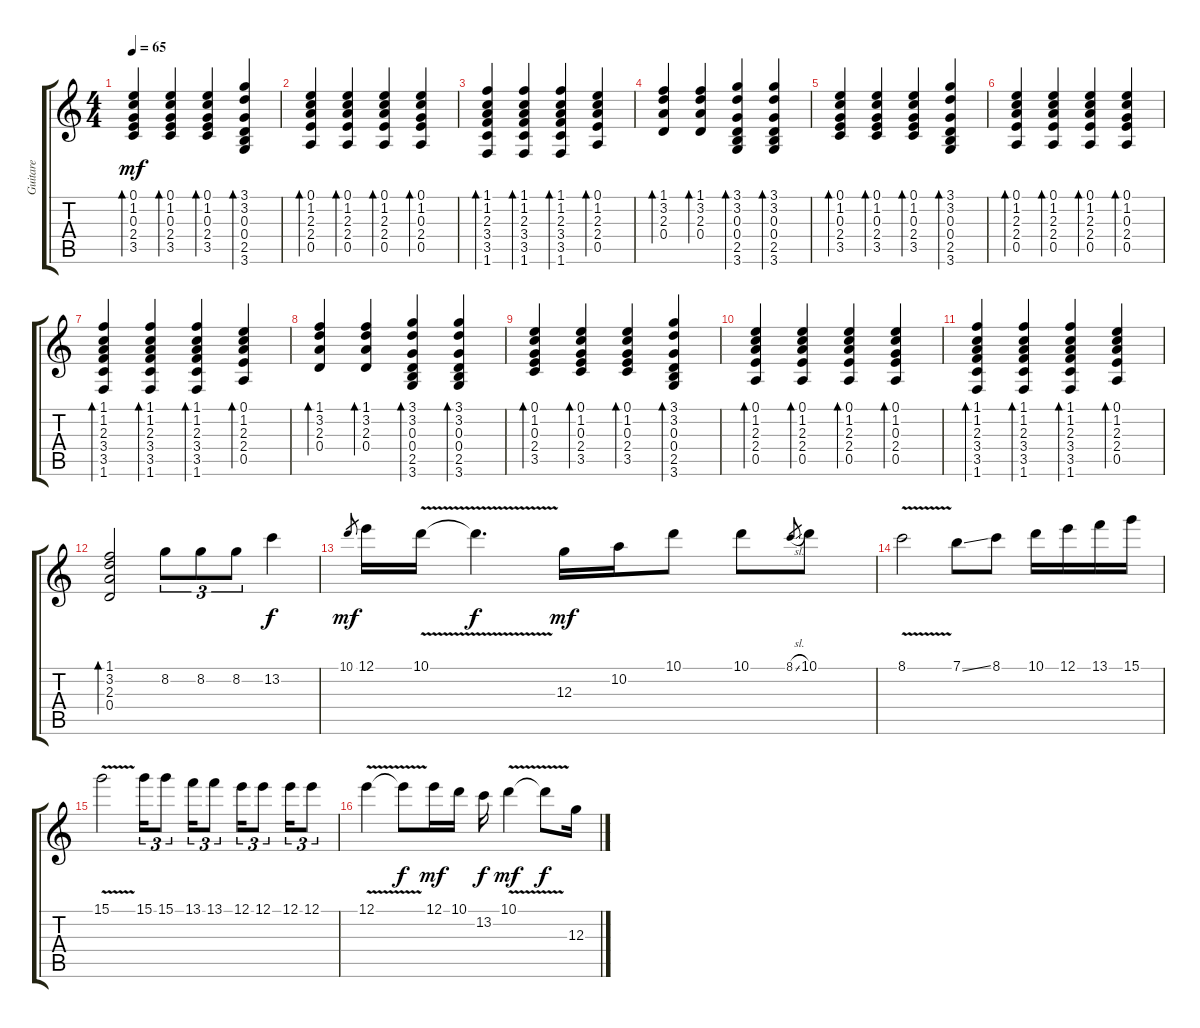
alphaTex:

\track ("Guitare" "Guitare") {instrument acousticguitarsteel}
\staff {score tabs}
\tuning (E4 B3 G3 D3 A2 E2) {hide}
\ts (4 4)
\tempo 65
\clef g2
\ks c
(0.1 1.2 0.3 2.4 3.5).4{bd 60 dy mf} (0.1 1.2 0.3 2.4 3.5).4{bd 60} (0.1 1.2 0.3 2.4 3.5).4{bd 60} (3.1 3.2 0.3 0.4 2.5 3.6).4{bd 60} |
(0.1 1.2 2.3 2.4 0.5).4{bd 60} (0.1 1.2 2.3 2.4 0.5).4{bd 60} (0.1 1.2 2.3 2.4 0.5).4{bd 60} (0.1 1.2 0.3 2.4 0.5).4{bd 60} |
(1.1 1.2 2.3 3.4 3.5 1.6).4{bd 60} (1.1 1.2 2.3 3.4 3.5 1.6).4{bd 60} (1.1 1.2 2.3 3.4 3.5 1.6).4{bd 60} (0.1 1.2 2.3 2.4 0.5).4{bd 60} |
(1.1 3.2 2.3 0.4).4{bd 60} (1.1 3.2 2.3 0.4).4{bd 60} (3.1 3.2 0.3 0.4 2.5 3.6).4{bd 60} (3.1 3.2 0.3 0.4 2.5 3.6).4{bd 60} |
(0.1 1.2 0.3 2.4 3.5).4{bd 60} (0.1 1.2 0.3 2.4 3.5).4{bd 60} (0.1 1.2 0.3 2.4 3.5).4{bd 60} (3.1 3.2 0.3 0.4 2.5 3.6).4{bd 60} |
(0.1 1.2 2.3 2.4 0.5).4{bd 60} (0.1 1.2 2.3 2.4 0.5).4{bd 60} (0.1 1.2 2.3 2.4 0.5).4{bd 60} (0.1 1.2 0.3 2.4 0.5).4{bd 60} |
(1.1 1.2 2.3 3.4 3.5 1.6).4{bd 60} (1.1 1.2 2.3 3.4 3.5 1.6).4{bd 60} (1.1 1.2 2.3 3.4 3.5 1.6).4{bd 60} (0.1 1.2 2.3 2.4 0.5).4{bd 60} |
(1.1 3.2 2.3 0.4).4{bd 60} (1.1 3.2 2.3 0.4).4{bd 60} (3.1 3.2 0.3 0.4 2.5 3.6).4{bd 60} (3.1 3.2 0.3 0.4 2.5 3.6).4{bd 60} |
(0.1 1.2 0.3 2.4 3.5).4{bd 60} (0.1 1.2 0.3 2.4 3.5).4{bd 60} (0.1 1.2 0.3 2.4 3.5).4{bd 60} (3.1 3.2 0.3 0.4 2.5 3.6).4{bd 60} |
(0.1 1.2 2.3 2.4 0.5).4{bd 60} (0.1 1.2 2.3 2.4 0.5).4{bd 60} (0.1 1.2 2.3 2.4 0.5).4{bd 60} (0.1 1.2 0.3 2.4 0.5).4{bd 60} |
(1.1 1.2 2.3 3.4 3.5 1.6).4{bd 60} (1.1 1.2 2.3 3.4 3.5 1.6).4{bd 60} (1.1 1.2 2.3 3.4 3.5 1.6).4{bd 60} (0.1 1.2 2.3 2.4 0.5).4{bd 60} |
(1.1 3.2 2.3 0.4).2{bd 60} 8.2.8{tu (3 2)} 8.2.8{tu (3 2)} 8.2.8{tu (3 2)} 13.2.4{dy f} |
10.1.8{gr dy mf} 12.1.16 10.1{v}.16 10.1{t}.4{d dy f} 12.3.16{dy mf} 10.2.16 10.1.8 10.1.8 8.1{sl}.8{gr} 10.1.8 |
8.1{v}.2 7.1{ss}.8 8.1.8 10.1.16 12.1.16 13.1.16 15.1.16 |
15.1{v}.2 15.1.16{tu (3 2)} 15.1.8{tu (3 2)} 13.1.16{tu (3 2)} 13.1.8{tu (3 2)} 12.1.16{tu (3 2)} 12.1.8{tu (3 2)} 12.1.16{tu (3 2)} 12.1.8{tu (3 2)} |
12.1{v}.4 12.1{t}.8{dy f} 12.1.16{dy mf} 10.1.16 13.2.16{dy f} 10.1{v}.4{dy mf} 10.1{t}.8{dy f} 12.3.16
